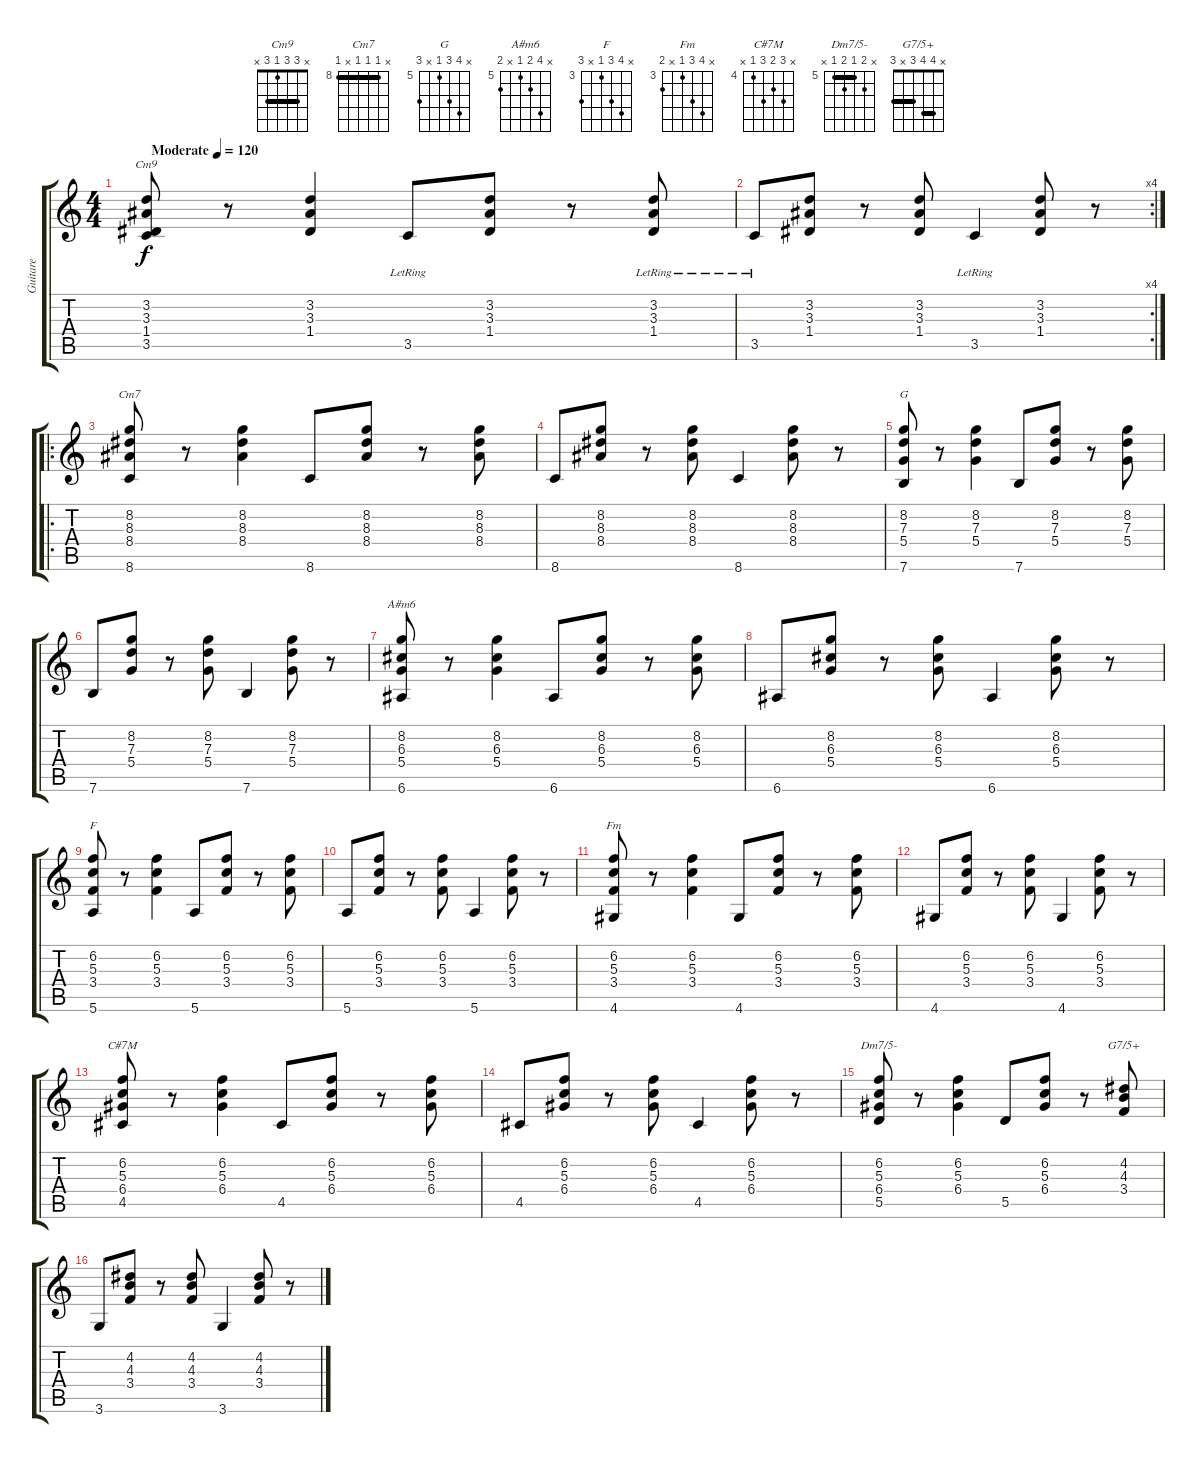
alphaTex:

\track ("Guitare" "Guitare") {instrument acousticguitarnylon}
\staff {score tabs}
\tuning (E4 B3 G3 D3 A2 E2) {hide}
\chord ("Cm9" x 3 3 1 3 x) {barre 3}
\chord ("Cm7" x 8 8 8 x 8) {firstfret 8 barre 8}
\chord ("G" x 8 7 5 x 7) {firstfret 5}
\chord ("A#m6" x 8 6 5 x 6) {firstfret 5}
\chord ("F" x 6 5 3 x 5) {firstfret 3}
\chord ("Fm" x 6 5 3 x 4) {firstfret 3}
\chord ("C#7M" x 6 5 6 4 x) {firstfret 4}
\chord ("Dm7/5-" x 6 5 6 5 x) {firstfret 5 barre 5}
\chord ("G7/5+" x 4 4 3 x 3) {barre (3 4)}
\ts (4 4)
\tempo (120 "Moderate")
\clef g2
\ks c
(3.2 3.3 1.4 3.5).8{ch "Cm9" dy f instrument acousticguitarnylon} r.8 (3.2 3.3 1.4).4 3.5{lr}.8 (3.2 3.3 1.4).8 r.8 (3.2 3.3 1.4{lr}).8 |
\rc 4
3.5{lr}.8 (3.2 3.3 1.4).8 r.8 (3.2 3.3 1.4).8 3.5{lr}.4 (3.2 3.3 1.4).8 r.8 |
\ro
(8.2 8.3 8.4 8.6).8{ch "Cm7"} r.8 (8.2 8.3 8.4).4 8.6.8 (8.2 8.3 8.4).8 r.8 (8.2 8.3 8.4).8 |
8.6.8 (8.2 8.3 8.4).8 r.8 (8.2 8.3 8.4).8 8.6.4 (8.2 8.3 8.4).8 r.8 |
(8.2 7.3 5.4 7.6).8{ch "G"} r.8 (8.2 7.3 5.4).4 7.6.8 (8.2 7.3 5.4).8 r.8 (8.2 7.3 5.4).8 |
7.6.8 (8.2 7.3 5.4).8 r.8 (8.2 7.3 5.4).8 7.6.4 (8.2 7.3 5.4).8 r.8 |
(8.2 6.3 5.4 6.6).8{ch "A#m6"} r.8 (8.2 6.3 5.4).4 6.6.8 (8.2 6.3 5.4).8 r.8 (8.2 6.3 5.4).8 |
6.6.8 (8.2 6.3 5.4).8 r.8 (8.2 6.3 5.4).8 6.6.4 (8.2 6.3 5.4).8 r.8 |
(6.2 5.3 3.4 5.6).8{ch "F"} r.8 (6.2 5.3 3.4).4 5.6.8 (6.2 5.3 3.4).8 r.8 (6.2 5.3 3.4).8 |
5.6.8 (6.2 5.3 3.4).8 r.8 (6.2 5.3 3.4).8 5.6.4 (6.2 5.3 3.4).8 r.8 |
(6.2 5.3 3.4 4.6).8{ch "Fm"} r.8 (6.2 5.3 3.4).4 4.6.8 (6.2 5.3 3.4).8 r.8 (6.2 5.3 3.4).8 |
4.6.8 (6.2 5.3 3.4).8 r.8 (6.2 5.3 3.4).8 4.6.4 (6.2 5.3 3.4).8 r.8 |
(6.2 5.3 6.4 4.5).8{ch "C#7M"} r.8 (6.2 5.3 6.4).4 4.5.8 (6.2 5.3 6.4).8 r.8 (6.2 5.3 6.4).8 |
4.5.8 (6.2 5.3 6.4).8 r.8 (6.2 5.3 6.4).8 4.5.4 (6.2 5.3 6.4).8 r.8 |
(6.2 5.3 6.4 5.5).8{ch "Dm7/5-"} r.8 (6.2 5.3 6.4).4 5.5.8 (6.2 5.3 6.4).8 r.8 (4.2 4.3 3.4).8{ch "G7/5+"} |
3.6.8 (4.2 4.3 3.4).8 r.8 (4.2 4.3 3.4).8 3.6.4 (4.2 4.3 3.4).8 r.8
